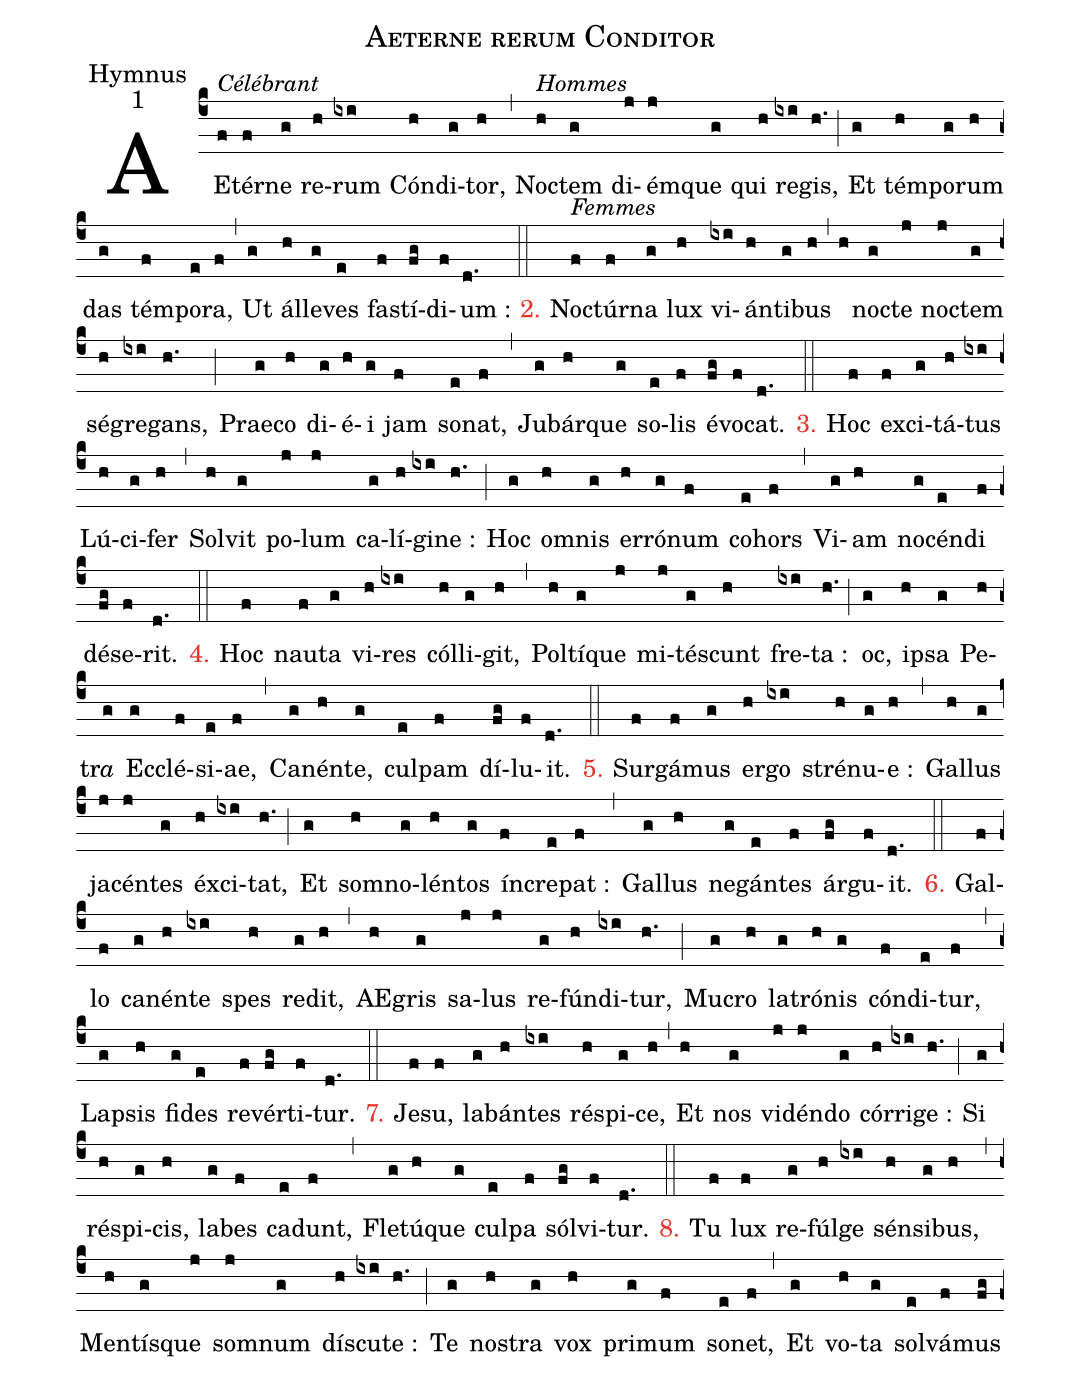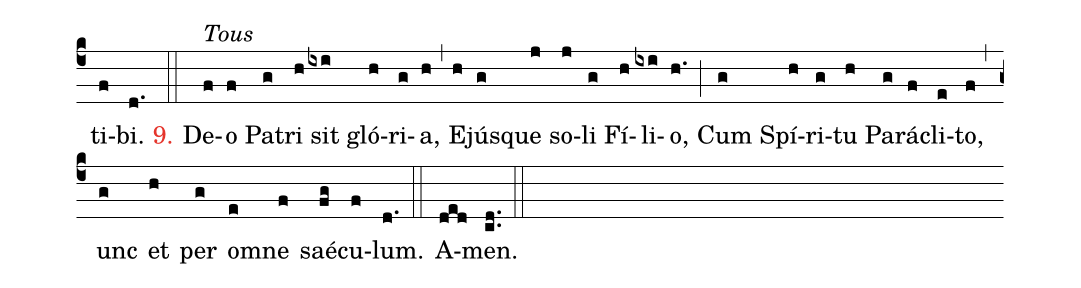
name:Aeterne rerum Conditor;
office-part:Hymnus;
mode:1;
%%
(c4) <alt>Célébrant</alt>AE(f)tér(f)ne(g) re(h)rum(ixi) Cón(h)di(g)tor,(h) (,)
<alt>Hommes</alt>No(h)ctem(g) di(j)ém(j)que(g) qui(h) re(ixi)gis,(h.) (;)
Et(g) tém(h)po(g)rum(h) das(g) tém(f)po(e)ra,(f) (,)
Ut(g) ál(h)le(g)ves(e) fa(f)stí(fg)di(f)um :(d.) (::)

<c>2.</c> <alt>Femmes</alt>No(f)ctúr(f)na(g) lux(h) vi(ixi)án(h)ti(g)bus(h) (,)
(h) no(g)cte(j) no(j)ctem(g) sé(h)gre(ixi)gans,(h.) (;)
Prae(g)co(h) di(g)é(h)i(g) jam(f) so(e)nat,(f) (,)
Ju(g)bár(h)que(g) so(e)lis(f) é(fg)vo(f)cat.(d.) (::)

<c>3.</c> Hoc(f) ex(f)ci(g)tá(h)tus(ixi) Lú(h)ci(g)fer(h) (,)
Sol(h)vit(g) po(j)lum(j) ca(g)lí(h)gi(ixi)ne :(h.) (;)
Hoc(g) o(h)mnis(g) er(h)ró(g)num(f) co(e)hors(f) (,)
Vi(g)am(h) no(g)cén(e)di(f) dé(fg)se(f)rit.(d.) (::)

<c>4.</c> Hoc(f) nau(f)ta(g) vi(h)res(ixi) cól(h)li(g)git,(h) (,)
Pol(h)tí(g)que(j) mi(j)té(g)scunt(h) fre(ixi)ta :(h.) (;)
oc,(g) i(h)psa(g) Pe(h)tr<i>a</i>(g) Ec(g)clé(f)si(e)ae,(f) (,)
Ca(g)nén(h)te,(g) cul(e)pam(f) dí(fg)lu(f)it.(d.) (::)

<c>5.</c> Sur(f)gá(f)mus(g) er(h)go(ixi) stré(h)nu(g)e :(h) (,)
Gal(h)lus(g) ja(j)cén(j)tes(g) éx(h)ci(ixi)tat,(h.) (;)
Et(g) so(h)mno(g)lén(h)tos(g) ín(f)cre(e)pat :(f) (,)
Gal(g)lus(h) ne(g)gán(e)tes(f) ár(fg)gu(f)it.(d.) (::)

<c>6.</c> Gal(f)lo(f) ca(g)nén(h)te(ixi) spes(h) re(g)dit,(h) (,)
<sp>AE</sp>(h)gris(g) sa(j)lus(j) re(g)fún(h)di(ixi)tur,(h.) (;)
Mu(g)cro(h) la(g)tró(h)nis(g) cón(f)di(e)tur,(f) (,)
La(g)psis(h) fi(g)des(e) re(f)vér(fg)ti(f)tur.(d.) (::)

<c>7.</c> Je(f)su,(f) la(g)bán(h)tes(ixi) ré(h)spi(g)ce,(h) (,)
Et(h) nos(g) vi(j)dén(j)do(g) cór(h)ri(ixi)ge :(h.) (;)
Si(g) ré(h)spi(g)cis,(h) la(g)bes(f) ca(e)dunt,(f) (,)
Fle(g)tú(h)que(g) cul(e)pa(f) sól(fg)vi(f)tur.(d.) (::)

<c>8.</c> Tu(f) lux(f) re(g)fúl(h)ge(ixi) sén(h)si(g)bus,(h) (,)
Men(h)tí(g)sque(j) so(j)mnum(g) dí(h)scu(ixi)te :(h.) (;)
Te(g) no(h)stra(g) vox(h) pri(g)mum(f) so(e)net,(f) (,)
Et(g) vo(h)ta(g) sol(e)vá(f)mus(fg) ti(f)bi.(d.) (::)

<c>9.</c> <alt>Tous</alt>De(f)o(f) Pa(g)tri(h) sit(ixi) gló(h)ri(g)a,(h) (,)
E(h)jú(g)sque(j) so(j)li(g) Fí(h)li(ixi)o,(h.) (;)
Cum(g) Spí(h)ri(g)tu(h) Pa(g)rá(f)cli(e)to,(f) (,)
unc(g) et(h) per(g) o(e)mne(f) saé(fg)cu(f)lum.(d.) (::)
A(ded)men.(cd..) (::)
